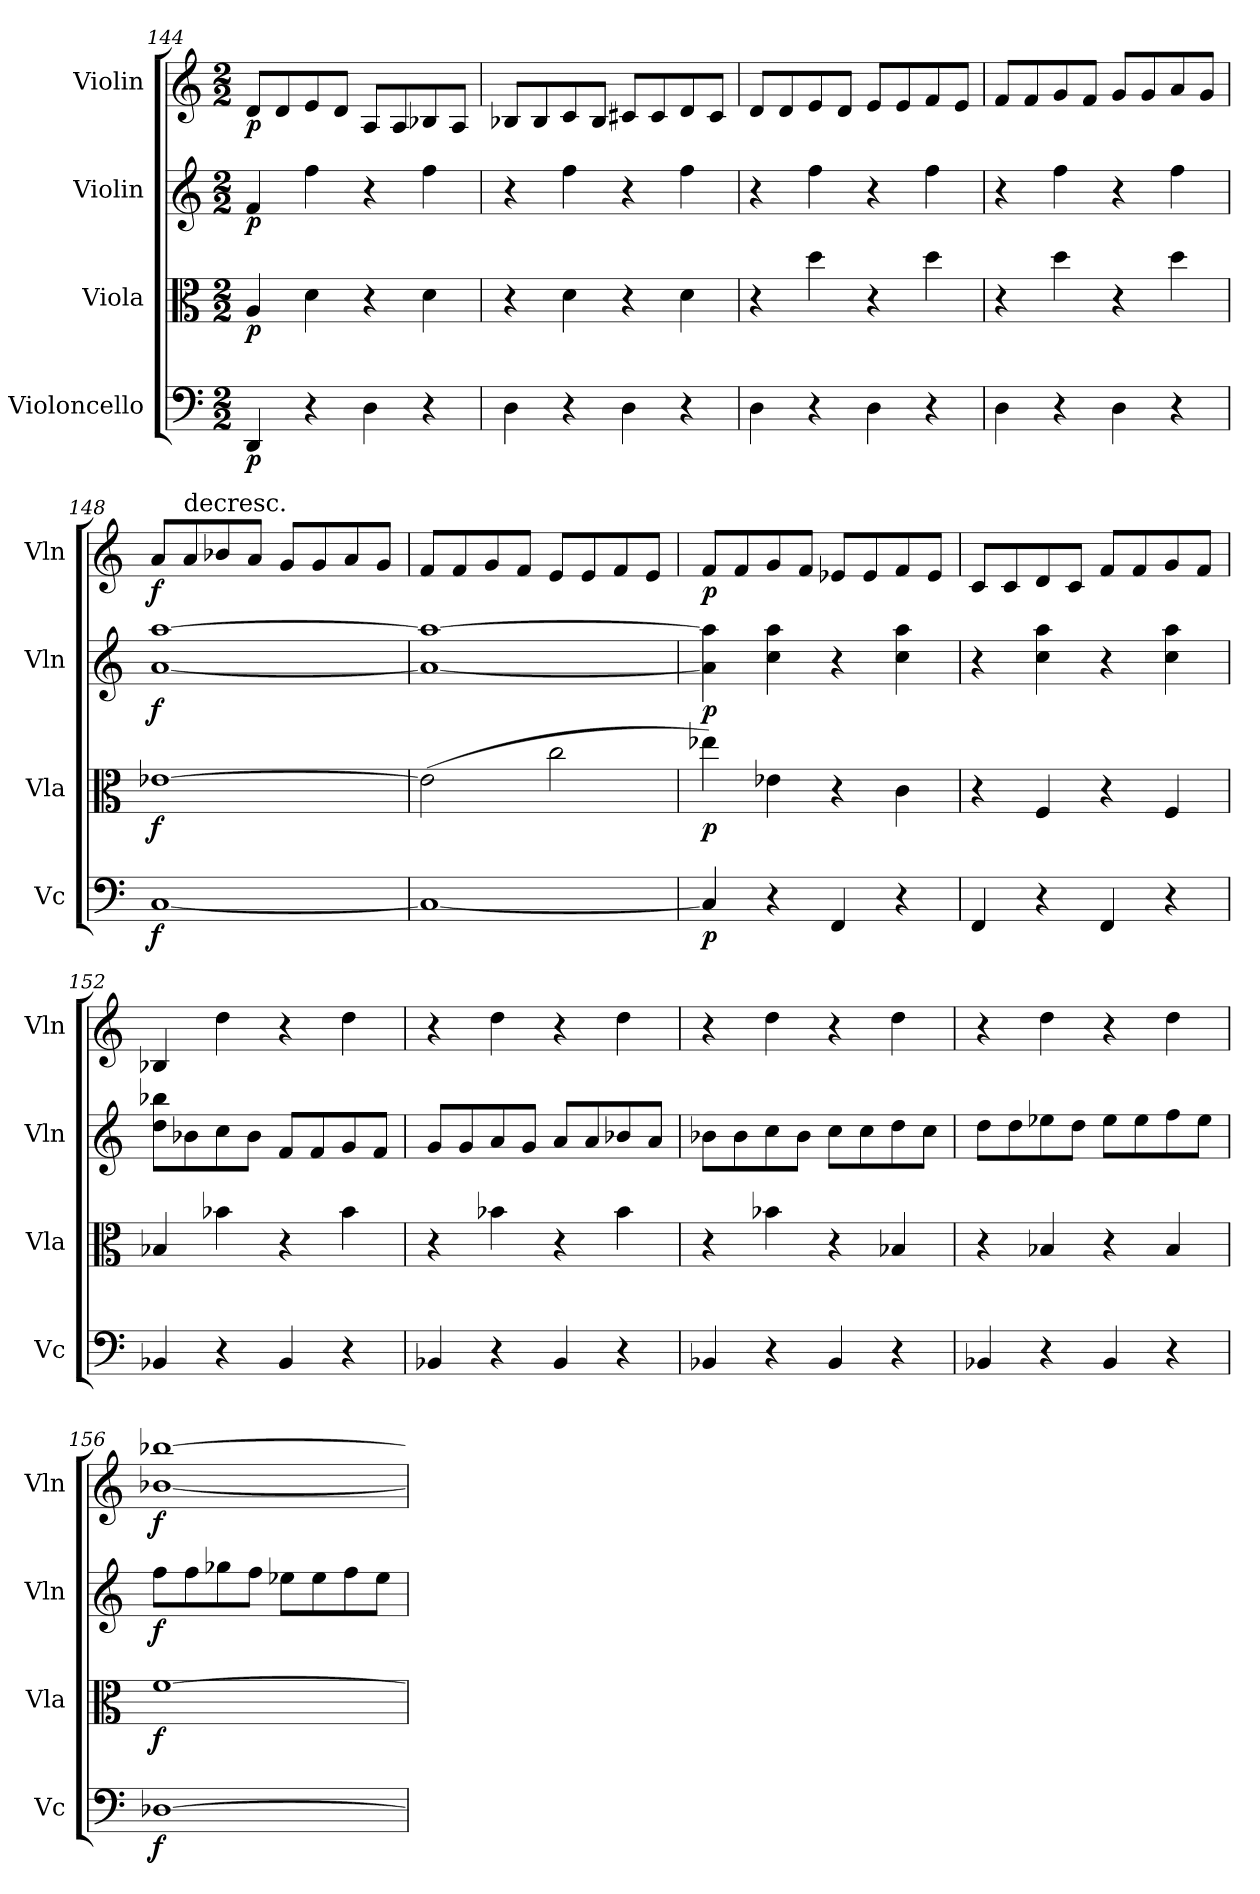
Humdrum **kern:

**kern	**dynam	**kern	**dynam	**kern	**dynam	**kern	**dynam
*part4	*part4	*part3	*part3	*part2	*part2	*part1	*part1
*staff4	*staff4	*staff3	*staff3	*staff2	*staff2	*staff1	*staff1
*I"Violoncello	*	*I"Viola	*	*I"Violin	*	*I"Violin	*
*I'Vc	*	*I'Vla	*	*I'Vln	*	*I'Vln	*
*clefF4	*	*clefC3	*	*clefG2	*	*clefG2	*
*k[]	*	*k[]	*	*k[]	*	*k[]	*
*C:	*	*C:	*	*C:	*	*C:	*
*M2/2	*	*M2/2	*	*M2/2	*	*M2/2	*
=144	=144	=144	=144	=144	=144	=144	=144
4DD/	p	4A/	p	4f/	p	8d/L	p
.	.	.	.	.	.	8d/	.
4r	.	4d\	.	4ff\	.	8e/	.
.	.	.	.	.	.	8d/J	.
4D\	.	4r	.	4r	.	8A/L	.
.	.	.	.	.	.	8A/	.
4r	.	4d\	.	4ff\	.	8B-X/	.
.	.	.	.	.	.	8A/J	.
=145	=145	=145	=145	=145	=145	=145	=145
4D\	.	4r	.	4r	.	8B-X/L	.
.	.	.	.	.	.	8B-/	.
4r	.	4d\	.	4ff\	.	8c/	.
.	.	.	.	.	.	8B-/J	.
4D\	.	4r	.	4r	.	8c#X/L	.
.	.	.	.	.	.	8c#/	.
4r	.	4d\	.	4ff\	.	8d/	.
.	.	.	.	.	.	8c#/J	.
=146	=146	=146	=146	=146	=146	=146	=146
4D\	.	4r	.	4r	.	8d/L	.
.	.	.	.	.	.	8d/	.
4r	.	4dd\	.	4ff\	.	8e/	.
.	.	.	.	.	.	8d/J	.
4D\	.	4r	.	4r	.	8e/L	.
.	.	.	.	.	.	8e/	.
4r	.	4dd\	.	4ff\	.	8f/	.
.	.	.	.	.	.	8e/J	.
=147	=147	=147	=147	=147	=147	=147	=147
4D\	.	4r	.	4r	.	8f/L	.
.	.	.	.	.	.	8f/	.
4r	.	4dd\	.	4ff\	.	8g/	.
.	.	.	.	.	.	8f/J	.
4D\	.	4r	.	4r	.	8g/L	.
.	.	.	.	.	.	8g/	.
4r	.	4dd\	.	4ff\	.	8a/	.
.	.	.	.	.	.	8g/J	.
=148	=148	=148	=148	=148	=148	=148	=148
[1C	f	[1e-X	f	[1a [1aa	f	8a/L	f
!	!	!	!	!	!	!LO:TX:t=decresc.	!
.	.	.	.	.	.	8a/	.
.	.	.	.	.	.	8b-X/	.
.	.	.	.	.	.	8a/J	.
.	.	.	.	.	.	8g/L	.
.	.	.	.	.	.	8g/	.
.	.	.	.	.	.	8a/	.
.	.	.	.	.	.	8g/J	.
=149	=149	=149	=149	=149	=149	=149	=149
1C_	.	(2e-\]	.	1a_ 1aa_	.	8f/L	.
.	.	.	.	.	.	8f/	.
.	.	.	.	.	.	8g/	.
.	.	.	.	.	.	8f/J	.
.	.	2cc\	.	.	.	8e/L	.
.	.	.	.	.	.	8e/	.
.	.	.	.	.	.	8f/	.
.	.	.	.	.	.	8e/J	.
=150	=150	=150	=150	=150	=150	=150	=150
4C/]	p	4ee-X\)	p	4a]\ 4aa]\	p	8f/L	p
.	.	.	.	.	.	8f/	.
4r	.	4e-X\	.	4cc\ 4aa\	.	8g/	.
.	.	.	.	.	.	8f/J	.
4FF/	.	4r	.	4r	.	8e-X/L	.
.	.	.	.	.	.	8e-/	.
4r	.	4c\	.	4cc\ 4aa\	.	8f/	.
.	.	.	.	.	.	8e-/J	.
=151	=151	=151	=151	=151	=151	=151	=151
4FF/	.	4r	.	4r	.	8c/L	.
.	.	.	.	.	.	8c/	.
4r	.	4F/	.	4cc\ 4aa\	.	8d/	.
.	.	.	.	.	.	8c/J	.
4FF/	.	4r	.	4r	.	8f/L	.
.	.	.	.	.	.	8f/	.
4r	.	4F/	.	4cc\ 4aa\	.	8g/	.
.	.	.	.	.	.	8f/J	.
=152	=152	=152	=152	=152	=152	=152	=152
4BB-X/	.	4B-X/	.	8dd\ 8bb-X\L	.	4B-X/	.
.	.	.	.	8b-X\	.	.	.
4r	.	4b-X\	.	8cc\	.	4dd\	.
.	.	.	.	8b-\J	.	.	.
4BB-/	.	4r	.	8f/L	.	4r	.
.	.	.	.	8f/	.	.	.
4r	.	4b-\	.	8g/	.	4dd\	.
.	.	.	.	8f/J	.	.	.
=153	=153	=153	=153	=153	=153	=153	=153
4BB-X/	.	4r	.	8g/L	.	4r	.
.	.	.	.	8g/	.	.	.
4r	.	4b-X\	.	8a/	.	4dd\	.
.	.	.	.	8g/J	.	.	.
4BB-/	.	4r	.	8a/L	.	4r	.
.	.	.	.	8a/	.	.	.
4r	.	4b-\	.	8b-X/	.	4dd\	.
.	.	.	.	8a/J	.	.	.
=154	=154	=154	=154	=154	=154	=154	=154
4BB-X/	.	4r	.	8b-X\L	.	4r	.
.	.	.	.	8b-\	.	.	.
4r	.	4b-X\	.	8cc\	.	4dd\	.
.	.	.	.	8b-\J	.	.	.
4BB-/	.	4r	.	8cc\L	.	4r	.
.	.	.	.	8cc\	.	.	.
4r	.	4B-X/	.	8dd\	.	4dd\	.
.	.	.	.	8cc\J	.	.	.
=155	=155	=155	=155	=155	=155	=155	=155
4BB-X/	.	4r	.	8dd\L	.	4r	.
.	.	.	.	8dd\	.	.	.
4r	.	4B-X/	.	8ee-X\	.	4dd\	.
.	.	.	.	8dd\J	.	.	.
4BB-/	.	4r	.	8ee-\L	.	4r	.
.	.	.	.	8ee-\	.	.	.
4r	.	4B-/	.	8ff\	.	4dd\	.
.	.	.	.	8ee-\J	.	.	.
=156	=156	=156	=156	=156	=156	=156	=156
[1D-X	f	[1f	f	8ff\L	f	[1b-X [1bb-X	f
.	.	.	.	8ff\	.	.	.
.	.	.	.	8gg-X\	.	.	.
.	.	.	.	8ff\J	.	.	.
.	.	.	.	8ee-X\L	.	.	.
.	.	.	.	8ee-\	.	.	.
.	.	.	.	8ff\	.	.	.
.	.	.	.	8ee-\J	.	.	.
=	=	=	=	=	=	=	=
*-	*-	*-	*-	*-	*-	*-	*-
